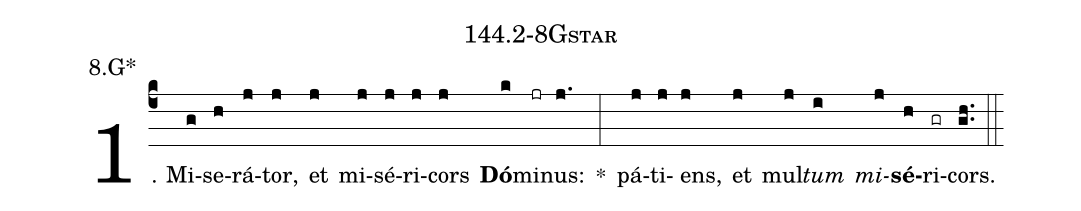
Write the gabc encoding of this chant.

name: 144.2-8Gstar;
annotation: 8.G*;
%%
(c4)1. Mi(g)se(h)rá(j)tor,(j) et(j) mi(j)sé(j)ri(j)cors(j) <b>Dó</b>(k)mi(jr)nus:(j.) *(:) pá(j)ti(j)ens,(j) et(j) mul(j)<i>tum</i>(i) <i>mi</i>(j)<b>sé</b>(h)ri(gr)cors.(gh..) (::)
